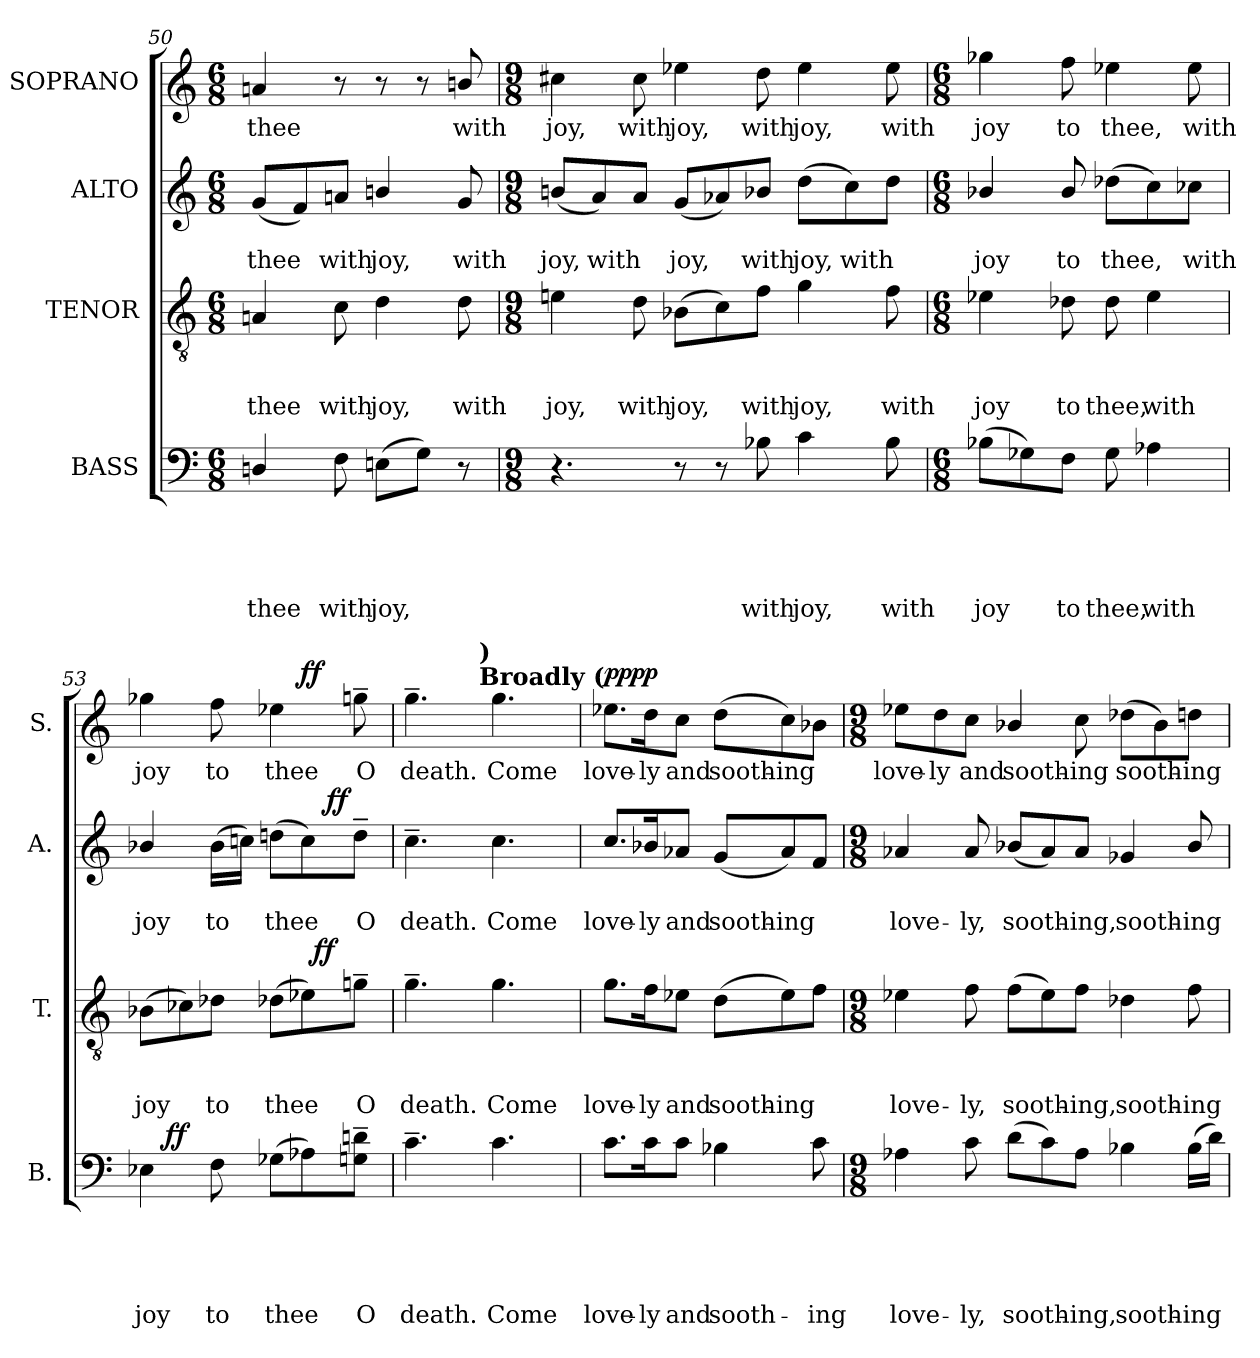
**kern	**text	**text	**text	**text	**text	**dynam	**kern	**text	**text	**text	**dynam	**kern	**text	**text	**dynam	**kern	**text	**dynam
*part4	*part4	*part4	*part4	*part4	*part4	*part4	*part3	*part3	*part3	*part3	*part3	*part2	*part2	*part2	*part2	*part1	*part1	*part1
*staff4	*staff4	*staff4	*staff4	*staff4	*staff4	*staff4	*staff3	*staff3	*staff3	*staff3	*staff3	*staff2	*staff2	*staff2	*staff2	*staff1	*staff1	*staff1
*I"BASS	*	*	*	*	*	*	*I"TENOR	*	*	*	*	*I"ALTO	*	*	*	*I"SOPRANO	*	*
*I'B.	*	*	*	*	*	*	*I'T.	*	*	*	*	*I'A.	*	*	*	*I'S.	*	*
*clefF4	*	*	*	*	*	*	*clefGv2	*	*	*	*	*clefG2	*	*	*	*clefG2	*	*
*k[]	*	*	*	*	*	*	*k[]	*	*	*	*	*k[]	*	*	*	*k[]	*	*
*C:	*	*	*	*	*	*	*C:	*	*	*	*	*C:	*	*	*	*C:	*	*
*M6/8	*	*	*	*	*	*	*M6/8	*	*	*	*	*M6/8	*	*	*	*M6/8	*	*
=50	=50	=50	=50	=50	=50	=50	=50	=50	=50	=50	=50	=50	=50	=50	=50	=50	=50	=50
!	!	!	!	!	!LO:LY:b	!	!	!	!	!LO:LY:b	!	!	!	!LO:LY:b	!	!	!LO:LY:b	!
4Dn/	.	.	.	.	thee	.	4An/	.	.	thee	.	(<8g/L	.	thee	.	4an/	thee	.
.	.	.	.	.	.	.	.	.	.	.	.	8f/)	.	.	.	.	.	.
!	!	!	!	!	!LO:LY:b	!	!	!	!	!LO:LY:b	!	!	!	!LO:LY:b	!	!	!	!
8F\	.	.	.	.	with	.	8c\	.	.	with	.	8an/J	.	with	.	8r	.	.
!	!	!	!	!	!LO:LY:b	!	!	!	!	!LO:LY:b	!	!	!	!LO:LY:b	!	!	!	!
(>8En\L	.	.	.	.	joy,	.	4d\	.	.	joy,	.	4bn/	.	joy,	.	8r	.	.
8G\J)	.	.	.	.	.	.	.	.	.	.	.	.	.	.	.	8r	.	.
!	!	!	!	!	!	!	!	!	!	!LO:LY:b	!	!	!	!LO:LY:b	!	!	!LO:LY:b	!
8r	.	.	.	.	.	.	8d\	.	.	with	.	8g/	.	with	.	8bn/	with	.
!!LO:LB:g=z
=51	=51	=51	=51	=51	=51	=51	=51	=51	=51	=51	=51	=51	=51	=51	=51	=51	=51	=51
*M9/8	*	*	*	*	*	*	*M9/8	*	*	*	*	*M9/8	*	*	*	*M9/8	*	*
!	!	!	!	!	!	!	!	!	!	!LO:LY:b	!	!	!	!LO:LY:b	!	!	!LO:LY:b	!
4.r	.	.	.	.	.	.	4en\	.	.	joy,	.	(<8bn/L	.	joy,	.	4cc#X\	joy,	.
!	!	!	!	!	!	!	!	!	!	!	!	!	!	!LO:LY:b	!	!	!	!
.	.	.	.	.	.	.	.	.	.	.	.	8a/)	.	with	.	.	.	.
!	!	!	!	!	!	!	!	!	!	!LO:LY:b	!	!	!	!	!	!	!LO:LY:b	!
.	.	.	.	.	.	.	8d\	.	.	with	.	8a/J	.	.	.	8cc#\	with	.
!	!	!	!	!	!	!	!	!	!	!LO:LY:b	!	!	!	!LO:LY:b	!	!	!LO:LY:b	!
8r	.	.	.	.	.	.	(>8B-X\L	.	.	joy,	.	(<8g/L	.	joy,	.	4ee-X\	joy,	.
8r	.	.	.	.	.	.	8c\)	.	.	.	.	8a-X/)	.	.	.	.	.	.
!	!	!	!	!	!LO:LY:b	!	!	!	!	!LO:LY:b	!	!	!	!LO:LY:b	!	!	!LO:LY:b	!
8B-X\	.	.	.	.	with	.	8f\J	.	.	with	.	8b-X/J	.	with	.	8dd\	with	.
!	!	!	!	!	!LO:LY:b	!	!	!	!	!LO:LY:b	!	!	!	!LO:LY:b	!	!	!LO:LY:b	!
4c\	.	.	.	.	joy,	.	4g\	.	.	joy,	.	(>8dd\L	.	joy,	.	4ee-\	joy,	.
!	!	!	!	!	!	!	!	!	!	!	!	!	!	!LO:LY:b	!	!	!	!
.	.	.	.	.	.	.	.	.	.	.	.	8cc\)	.	with	.	.	.	.
!	!	!	!	!	!LO:LY:b	!	!	!	!	!LO:LY:b	!	!	!	!	!	!	!LO:LY:b	!
8B-\	.	.	.	.	with	.	8f\	.	.	with	.	8dd\J	.	.	.	8ee-\	with	.
=52	=52	=52	=52	=52	=52	=52	=52	=52	=52	=52	=52	=52	=52	=52	=52	=52	=52	=52
*M6/8	*	*	*	*	*	*	*M6/8	*	*	*	*	*M6/8	*	*	*	*M6/8	*	*
!	!	!	!	!	!LO:LY:b	!	!	!	!	!LO:LY:b	!	!	!	!LO:LY:b	!	!	!LO:LY:b	!
(>8B-X\L	.	.	.	.	joy	.	4e-X\	.	.	joy	.	4b-X/	.	joy	.	4gg-X\	joy	.
8G-X\)	.	.	.	.	.	.	.	.	.	.	.	.	.	.	.	.	.	.
!	!	!	!	!	!LO:LY:b	!	!	!	!	!LO:LY:b	!	!	!	!LO:LY:b	!	!	!LO:LY:b	!
8F\J	.	.	.	.	to	.	8d-X\	.	.	to	.	8b-/	.	to	.	8ff\	to	.
!	!	!	!	!	!LO:LY:b	!	!	!	!	!LO:LY:b	!	!	!	!LO:LY:b	!	!	!LO:LY:b	!
8G-\	.	.	.	.	thee,	.	8d-\	.	.	thee,	.	(>8dd-X\L	.	thee,	.	4ee-X\	thee,	.
!	!	!	!	!	!LO:LY:b	!	!	!	!	!LO:LY:b	!	!	!	!	!	!	!	!
4A-X\	.	.	.	.	with	.	4e-\	.	.	with	.	8cc\)	.	.	.	.	.	.
!	!	!	!	!	!	!	!	!	!	!	!	!	!	!LO:LY:b	!	!	!LO:LY:b	!
.	.	.	.	.	.	.	.	.	.	.	.	8cc-X\J	.	with	.	8ee-\	with	.
=53	=53	=53	=53	=53	=53	=53	=53	=53	=53	=53	=53	=53	=53	=53	=53	=53	=53	=53
!	!	!	!	!	!	!	!	!	!	!	!	!	!	!	!	!LO:TX:a:B:t=rit.	!	!
!	!	!	!	!	!LO:LY:b	!	!	!	!	!LO:LY:b	!	!	!	!LO:LY:b	!	!	!LO:LY:b	!
*^	*	*	*	*	*	*	*^	*	*	*	*	*^	*	*	*	*^	*	*
4E-X\	16.ryy	.	.	.	.	joy	.	(>8B-X\L	2ryy	.	.	joy	.	4b-X/	2ryy	.	joy	.	4gg-X\	2ryy	joy	.
!	!	!	!	!	!	!	!LO:DY:a	!	!	!	!	!	!	!	!	!	!	!	!	!	!	!
.	2ryy	.	.	.	.	.	ff	.	.	.	.	.	.	.	.	.	.	.	.	.	.	.
.	.	.	.	.	.	.	.	8c-X\)	.	.	.	.	.	.	.	.	.	.	.	.	.	.
!	!	!	!	!	!	!LO:LY:b	!	!	!	!	!	!LO:LY:b	!	!	!	!	!LO:LY:b	!	!	!	!LO:LY:b	!
8F\	.	.	.	.	.	to	.	8d-X\J	.	.	.	to	.	(>16b-\LL	.	.	to	.	8ff\	.	to	.
.	.	.	.	.	.	.	.	.	.	.	.	.	.	16ccn\JJ)	.	.	.	.	.	.	.	.
!	!	!	!	!	!	!LO:LY:b	!	!	!	!	!	!LO:LY:b	!	!	!	!	!LO:LY:b	!	!	!	!LO:LY:b	!
(>8G-X\L	.	.	.	.	.	thee	.	(>8d-X\L	.	.	.	thee	.	(>8ddn\L	.	.	thee	.	4ee-X\	.	thee	.
!	!	!	!	!	!	!	!	!	!	!	!	!	!	!	!	!	!	!	!	!	!	!LO:DY:a
8A-X\)	.	.	.	.	.	.	.	8e-X\)	32ryy	.	.	.	.	8cc\)	16ryy	.	.	.	.	4ryy	.	ff
!	!	!	!	!	!	!	!	!	!	!	!	!	!LO:DY:a	!	!	!	!	!	!	!	!	!
.	.	.	.	.	.	.	.	.	8..ryy	.	.	.	ff	.	.	.	.	.	.	.	.	.
!	!	!	!	!	!	!	!	!	!	!	!	!	!	!	!	!	!	!LO:DY:a	!	!	!	!
.	.	.	.	.	.	.	.	.	.	.	.	.	.	.	8.ryy	.	.	ff	.	.	.	.
.	8ryy	.	.	.	.	.	.	.	.	.	.	.	.	.	.	.	.	.	.	.	.	.
!	!	!	!	!	!	!LO:LY:b:rj	!	!	!	!	!	!LO:LY:b:rj	!	!	!	!	!LO:LY:b	!	!	!	!LO:LY:b	!
8Gn\~> 8dn\~>J	.	.	.	.	.	O	.	8gn~>\J	.	.	.	O	.	8dd~>\J	.	.	O	.	8ggn~>\	.	O	.
.	32ryy	.	.	.	.	.	.	.	.	.	.	.	.	.	.	.	.	.	.	.	.	.
=54	=54	=54	=54	=54	=54	=54	=54	=54	=54	=54	=54	=54	=54	=54	=54	=54	=54	=54	=54	=54	=54	=54
!	!	!	!	!	!	!LO:LY:b	!	!	!	!	!	!LO:LY:b	!	!	!	!	!LO:LY:b	!	!	!	!LO:LY:b	!
*v	*v	*	*	*	*	*	*	*	*	*	*	*	*	*v	*v	*	*	*	*	*	*	*
*	*	*	*	*	*	*	*v	*v	*	*	*	*	*	*	*	*	*	*	*	*
4.c~>\	.	.	.	.	death.	.	4.g~>\	.	.	death.	.	4.cc~>\	.	death.	.	4.gg~>\	4ryy	death.	.
.	.	.	.	.	.	.	.	.	.	.	.	.	.	.	.	.	16.ryy	.	.
*	*	*	*	*	*	*	*	*	*	*	*	*	*	*	*	*MM52	*	*	*
!	!	!	!	!	!	!	!	!	!	!	!	!	!	!	!	!	!LO:TX:a:B:t=Broadly (	!	!
!	!	!	!	!	!	!	!	!	!	!	!	!	!	!	!	!	!LO:TX:a:B:t=)	!	!
.	.	.	.	.	.	.	.	.	.	.	.	.	.	.	.	.	4ryy	.	.
!	!	!	!	!	!LO:LY:b	!	!	!	!	!LO:LY:b	!	!	!	!LO:LY:b	!	!	!	!LO:LY:b	!
4.c\	.	.	.	.	Come	.	4.g\	.	.	Come	.	4.cc\	.	Come	.	4.gg\	.	Come	.
.	.	.	.	.	.	.	.	.	.	.	.	.	.	.	.	.	8ryy	.	.
.	.	.	.	.	.	.	.	.	.	.	.	.	.	.	.	.	32ryy	.	.
=55	=55	=55	=55	=55	=55	=55	=55	=55	=55	=55	=55	=55	=55	=55	=55	=55	=55	=55	=55
!	!	!	!	!	!LO:LY:b	!	!	!	!	!LO:LY:b	!	!	!	!LO:LY:b	!	!	!	!LO:LY:b	!LO:DY:b
*	*	*	*	*	*	*	*	*	*	*	*	*	*	*	*	*v	*v	*	*
8.c\L	.	.	.	.	love-	.	8.g\L	.	.	love-	.	8.cc/L	.	love-	.	8.ee-X\L	love-	pppp
!	!	!	!	!	!LO:LY:b:rj	!	!	!	!	!LO:LY:b:rj	!	!	!	!LO:LY:b:rj	!	!	!LO:LY:b:rj	!
16c\k	.	.	.	.	-ly	.	16f\k	.	.	-ly	.	16b-X/k	.	-ly	.	16dd\k	-ly	.
!	!	!	!	!	!LO:LY:b	!	!	!	!	!LO:LY:b	!	!	!	!LO:LY:b	!	!	!LO:LY:b	!
8c\J	.	.	.	.	and	.	8e-X\J	.	.	and	.	8a-X/J	.	and	.	8cc\J	and	.
!	!	!	!	!	!LO:LY:b	!	!	!	!	!LO:LY:b	!	!	!	!LO:LY:b	!	!	!LO:LY:b	!
4B-X\	.	.	.	.	sooth-	.	(>8d\L	.	.	sooth-	.	(<8g/L	.	sooth-	.	(>8dd\L	sooth-	.
!	!	!	!	!	!	!	!	!	!	!LO:LY:b	!	!	!	!LO:LY:b	!	!	!LO:LY:b	!
.	.	.	.	.	.	.	8e-\)	.	.	-ing	.	8a-/)	.	-ing	.	8cc\)	-ing	.
!	!	!	!	!	!LO:LY:b:rj	!	!	!	!	!	!	!	!	!	!	!	!	!
8c\	.	.	.	.	-ing	.	8f\J	.	.	.	.	8f/J	.	.	.	8b-X\J	.	.
!!LO:LB:g=z
=56	=56	=56	=56	=56	=56	=56	=56	=56	=56	=56	=56	=56	=56	=56	=56	=56	=56	=56
*M9/8	*	*	*	*	*	*	*M9/8	*	*	*	*	*M9/8	*	*	*	*M9/8	*	*
!	!	!	!	!	!LO:LY:b	!	!	!	!	!LO:LY:b	!	!	!	!LO:LY:b	!	!	!LO:LY:b	!
4A-X\	.	.	.	.	love-	.	4e-X\	.	.	love-	.	4a-X/	.	love-	.	8ee-X\L	love-	.
!	!	!	!	!	!	!	!	!	!	!	!	!	!	!	!	!	!LO:LY:b:rj	!
.	.	.	.	.	.	.	.	.	.	.	.	.	.	.	.	8dd\	-ly	.
!	!	!	!	!	!LO:LY:b	!	!	!	!	!LO:LY:b	!	!	!	!LO:LY:b	!	!	!LO:LY:b	!
8c\	.	.	.	.	-ly,	.	8f\	.	.	-ly,	.	8a-/	.	-ly,	.	8cc\J	and	.
!	!	!	!	!	!LO:LY:b	!	!	!	!	!LO:LY:b	!	!	!	!LO:LY:b	!	!	!LO:LY:b	!
(>8d\L	.	.	.	.	sooth-	.	(>8f\L	.	.	sooth-	.	(<8b-X/L	.	sooth-	.	4b-X/	sooth-	.
8c\)	.	.	.	.	.	.	8e-\)	.	.	.	.	8a-/)	.	.	.	.	.	.
!	!	!	!	!	!LO:LY:b	!	!	!	!	!LO:LY:b	!	!	!	!LO:LY:b	!	!	!LO:LY:b	!
8A-\J	.	.	.	.	-ing,	.	8f\J	.	.	-ing,	.	8a-/J	.	-ing,	.	8cc\	-ing	.
!	!	!	!	!	!LO:LY:b	!	!	!	!	!LO:LY:b	!	!	!	!LO:LY:b	!	!	!LO:LY:b	!
4B-X\	.	.	.	.	sooth-	.	4d-X\	.	.	sooth-	.	4g-X/	.	sooth-	.	(>8dd-X\L	sooth-	.
.	.	.	.	.	.	.	.	.	.	.	.	.	.	.	.	8b-\)	.	.
!	!	!	!	!	!LO:LY:b	!	!	!	!	!LO:LY:b	!	!	!	!LO:LY:b	!	!	!LO:LY:b	!
(>16B-\LL	.	.	.	.	-ing	.	8f\	.	.	-ing	.	8b-/	.	-ing	.	8ddn\J	-ing	.
16d\JJ)	.	.	.	.	.	.	.	.	.	.	.	.	.	.	.	.	.	.
=	=	=	=	=	=	=	=	=	=	=	=	=	=	=	=	=	=	=
*-	*-	*-	*-	*-	*-	*-	*-	*-	*-	*-	*-	*-	*-	*-	*-	*-	*-	*-
